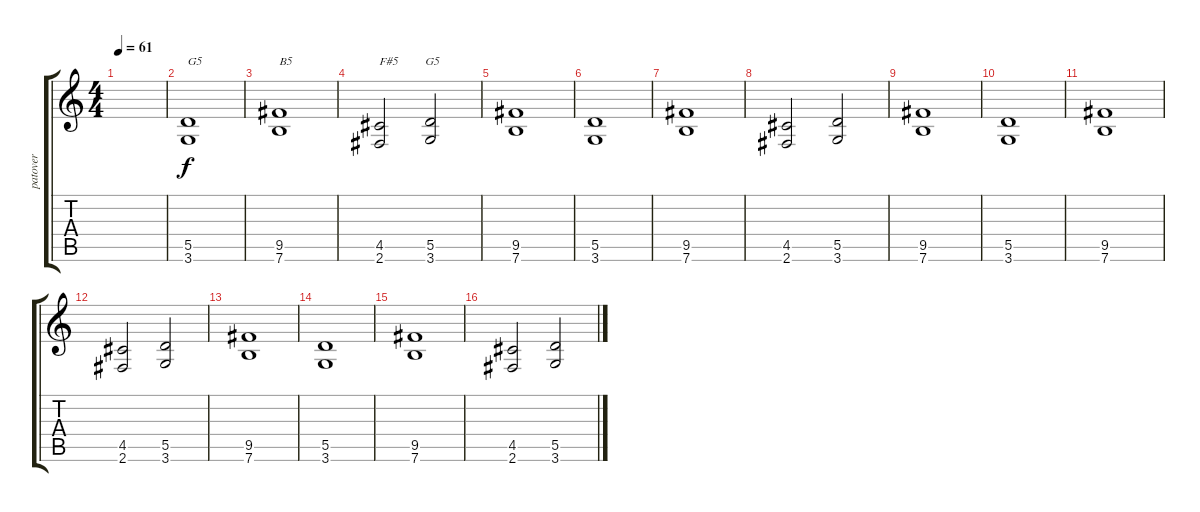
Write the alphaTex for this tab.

\track ("patover" "patover") {instrument distortionguitar}
\staff {score tabs}
\tuning (E4 B3 G3 D3 A2 E2) {hide}
\ts (4 4)
\tempo 61
\clef g2
\ks c
|
(5.5 3.6).1{txt "G5" volume 16} |
(9.5 7.6).1{txt "B5" volume 13} |
(4.5 2.6).2{txt "F#5         G5"} (5.5 3.6).2 |
(9.5 7.6).1 |
(5.5 3.6).1 |
(9.5 7.6).1 |
(4.5 2.6).2 (5.5 3.6).2 |
(9.5 7.6).1 |
(5.5 3.6).1 |
(9.5 7.6).1 |
(4.5 2.6).2 (5.5 3.6).2 |
(9.5 7.6).1 |
(5.5 3.6).1 |
(9.5 7.6).1 |
(4.5 2.6).2 (5.5 3.6).2
